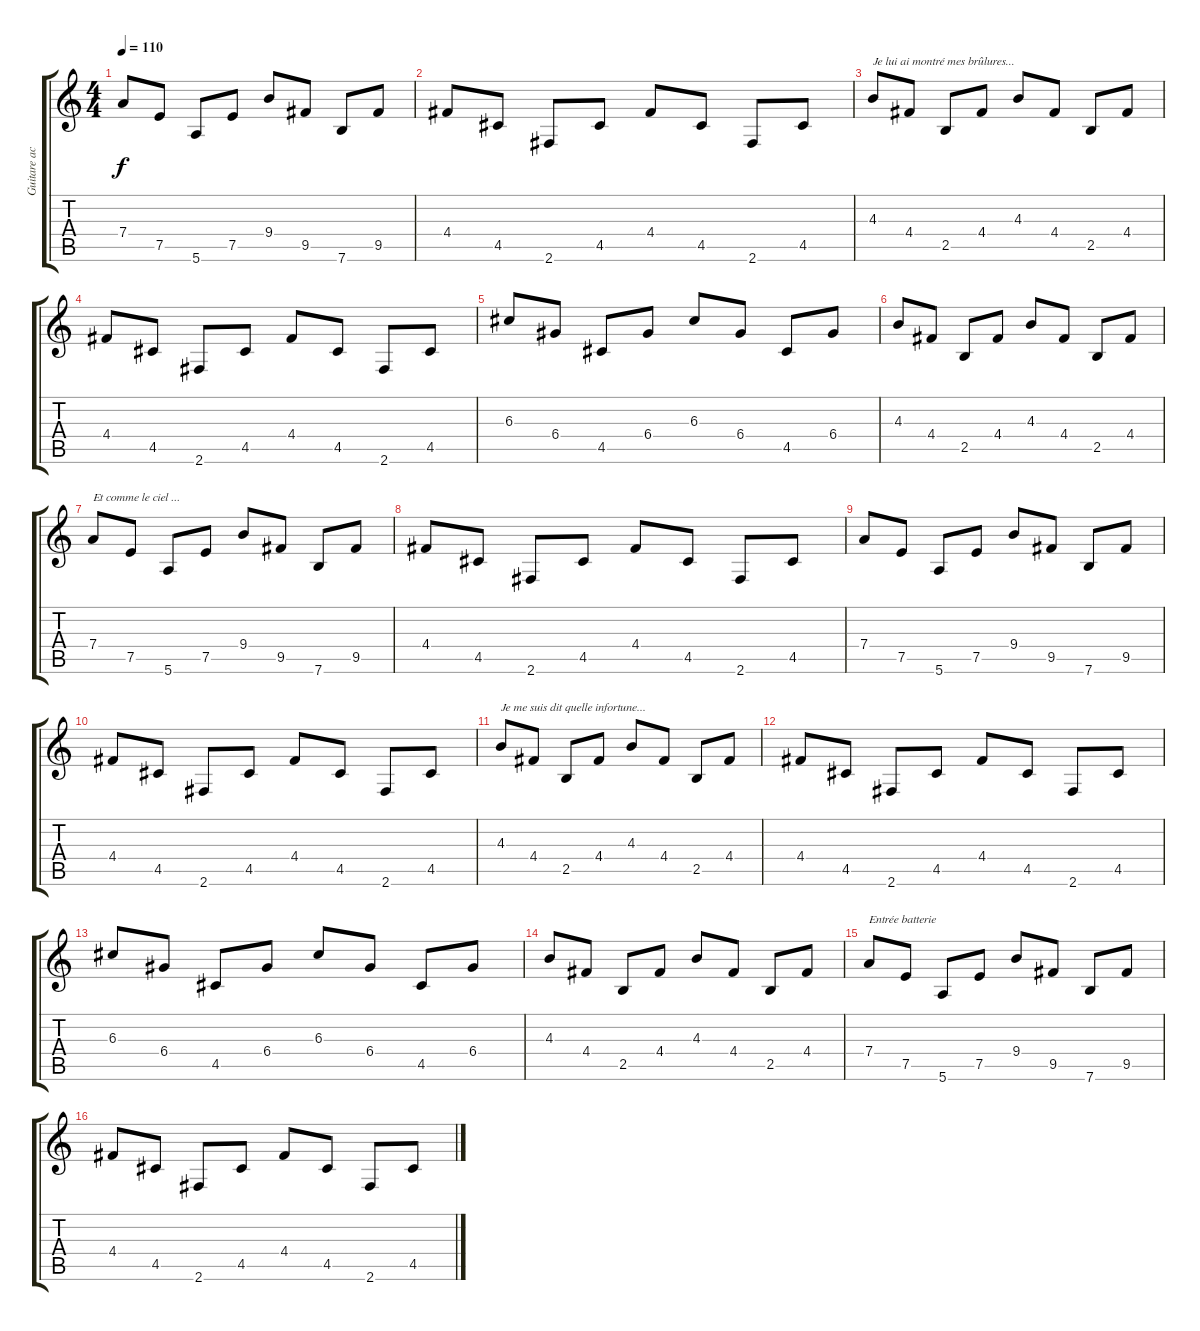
\track ("Guitare acoustique" "Guitare ac") {instrument acousticguitarsteel}
\staff {score tabs}
\tuning (E4 B3 G3 D3 A2 E2) {hide}
\ts (4 4)
\tempo 110
\clef g2
\ks c
7.4.8{dy f} 7.5.8 5.6.8 7.5.8 9.4.8 9.5.8 7.6.8 9.5.8 |
4.4.8 4.5.8 2.6.8 4.5.8 4.4.8 4.5.8 2.6.8 4.5.8 |
4.3.8{txt "Je lui ai montré mes brûlures..."} 4.4.8 2.5.8 4.4.8 4.3.8 4.4.8 2.5.8 4.4.8 |
4.4.8 4.5.8 2.6.8 4.5.8 4.4.8 4.5.8 2.6.8 4.5.8 |
6.3.8 6.4.8 4.5.8 6.4.8 6.3.8 6.4.8 4.5.8 6.4.8 |
4.3.8 4.4.8 2.5.8 4.4.8 4.3.8 4.4.8 2.5.8 4.4.8 |
7.4.8{txt "Et comme le ciel ..."} 7.5.8 5.6.8 7.5.8 9.4.8 9.5.8 7.6.8 9.5.8 |
4.4.8 4.5.8 2.6.8 4.5.8 4.4.8 4.5.8 2.6.8 4.5.8 |
7.4.8 7.5.8 5.6.8 7.5.8 9.4.8 9.5.8 7.6.8 9.5.8 |
4.4.8 4.5.8 2.6.8 4.5.8 4.4.8 4.5.8 2.6.8 4.5.8 |
4.3.8{txt "Je me suis dit quelle infortune..."} 4.4.8 2.5.8 4.4.8 4.3.8 4.4.8 2.5.8 4.4.8 |
4.4.8 4.5.8 2.6.8 4.5.8 4.4.8 4.5.8 2.6.8 4.5.8 |
6.3.8 6.4.8 4.5.8 6.4.8 6.3.8 6.4.8 4.5.8 6.4.8 |
4.3.8 4.4.8 2.5.8 4.4.8 4.3.8 4.4.8 2.5.8 4.4.8 |
7.4.8{txt "Entrée batterie"} 7.5.8 5.6.8 7.5.8 9.4.8 9.5.8 7.6.8 9.5.8 |
4.4.8 4.5.8 2.6.8 4.5.8 4.4.8 4.5.8 2.6.8 4.5.8
